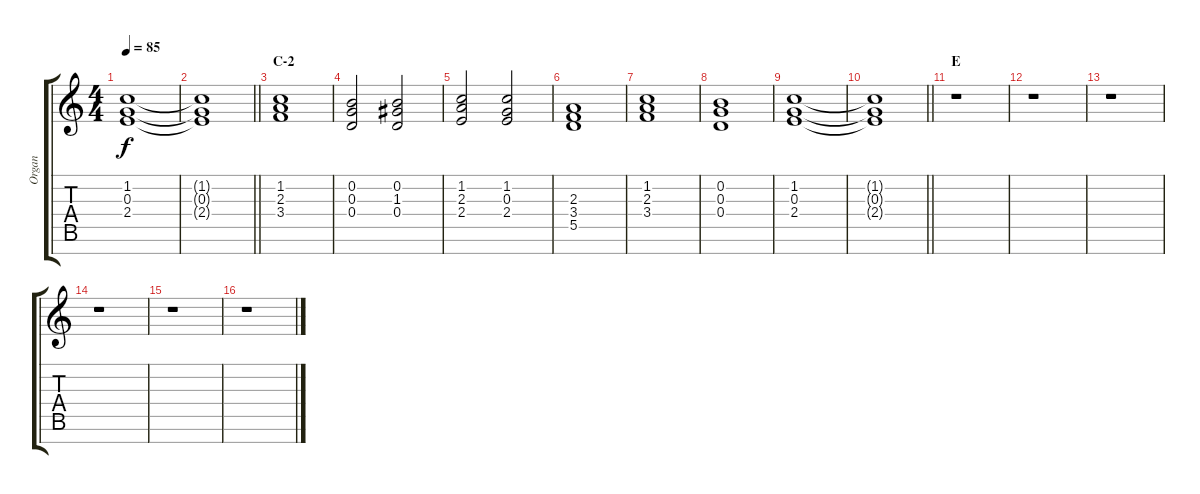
\track ("Organ" "Organ") {instrument drawbarorgan}
\staff {score tabs}
\tuning (E5 B4 G4 D4 A3 E3 B2) {hide}
\ts (4 4)
\tempo 85
\clef g2
\ks c
(1.2 0.3 2.4).1{dy f} |
\barLineRight lightlight
(1.2{t} 0.3{t} 2.4{t}).1 |
\section ("" "C-2")
(1.2 2.3 3.4).1 |
(0.2 0.3 0.4).2 (0.2 1.3 0.4).2 |
(1.2 2.3 2.4).2 (1.2 0.3 2.4).2 |
(2.3 3.4 5.5).1 |
(1.2 2.3 3.4).1 |
(0.2 0.3 0.4).1 |
(1.2 0.3 2.4).1 |
\barLineRight lightlight
(1.2{t} 0.3{t} 2.4{t}).1 |
\section ("" "E")
r.1 |
r.1 |
r.1 |
r.1 |
r.1 |
r.1
